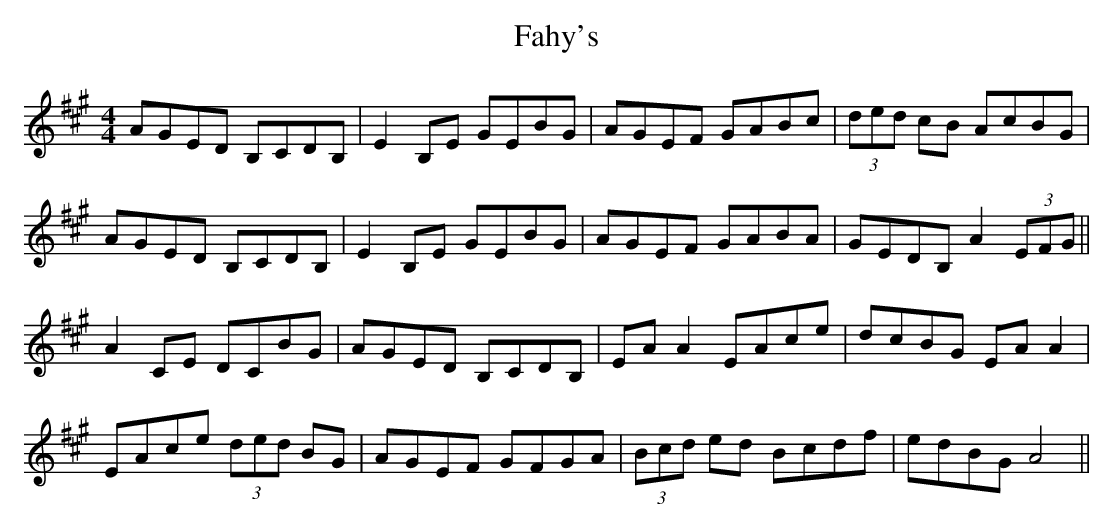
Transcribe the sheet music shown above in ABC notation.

X:1
T: Fahy's
M: 4/4
L: 1/8
K: A
AGED B,CDB,|E2 B,E GEBG|AGEF GABc| (3ded cB AcBG |
AGED B,CDB,|E2 B,E GEBG|AGEF GABA| GEDB, A2 (3EFG ||
A2 CE DCBG| AGED B,CDB, | EAA2 EAce | dcBG EAA2 |
EAce (3ded BG| AGEF GFGA | (3Bcd ed Bcdf | edBG A4 ||
